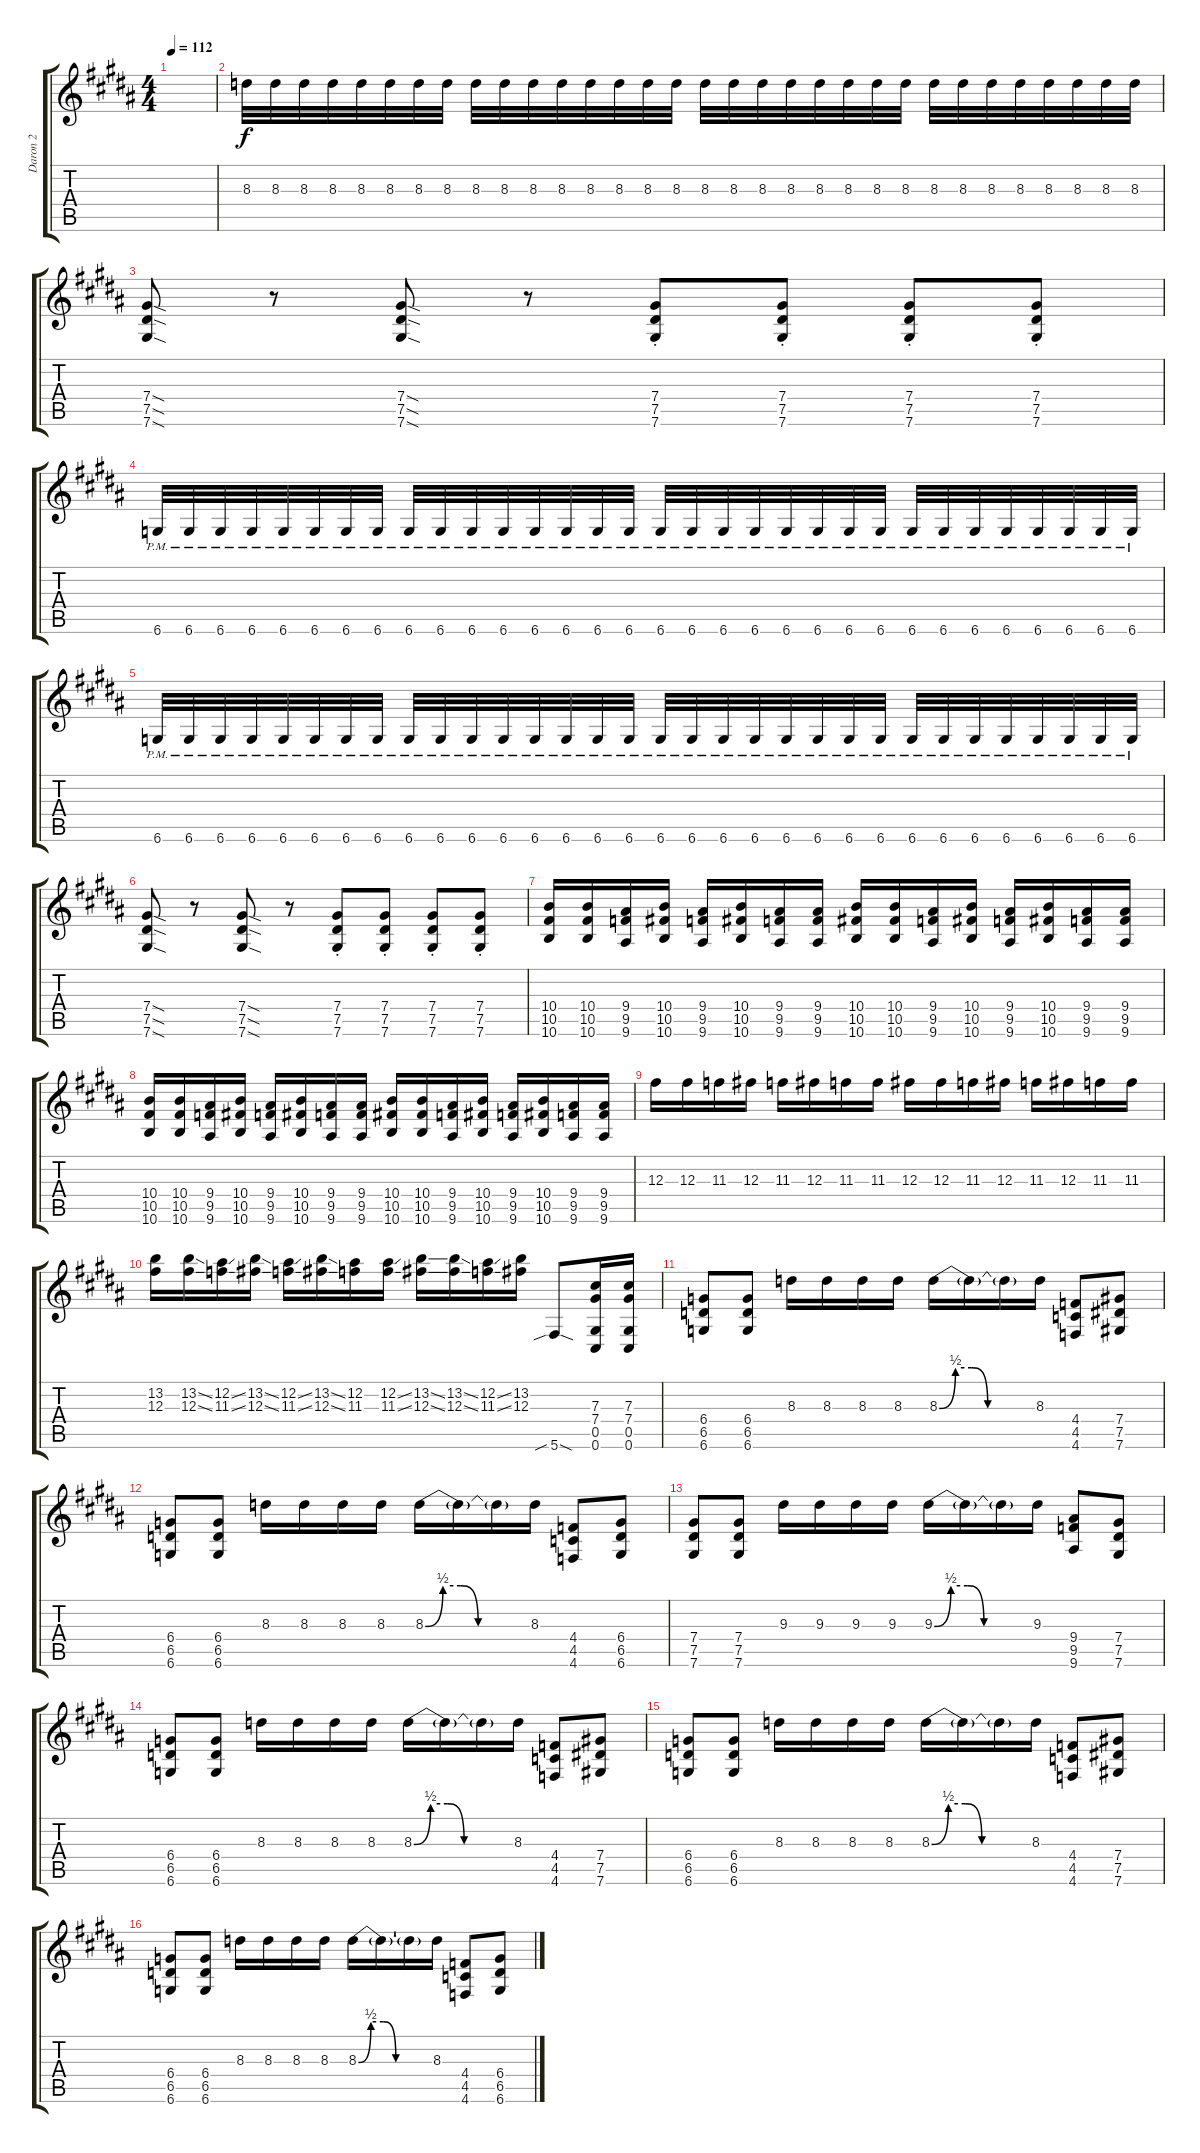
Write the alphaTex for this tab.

\track ("Daron 2" "Daron 2") {instrument overdrivenguitar}
\staff {score tabs}
\tuning (Eb4 Bb3 Gb3 Db3 Ab2 Db2) {hide}
\ts (4 4)
\tempo 112
\clef g2
\ks b
|
8.3.32 8.3.32 8.3.32 8.3.32 8.3.32 8.3.32 8.3.32 8.3.32 8.3.32 8.3.32 8.3.32 8.3.32 8.3.32 8.3.32 8.3.32 8.3.32 8.3.32 8.3.32 8.3.32 8.3.32 8.3.32 8.3.32 8.3.32 8.3.32 8.3.32 8.3.32 8.3.32 8.3.32 8.3.32 8.3.32 8.3.32 8.3.32 |
(7.4{sod} 7.5{sod} 7.6{sod}).8 r.8 (7.4{sod} 7.5{sod} 7.6{sod}).8 r.8 (7.4{st} 7.5{st} 7.6{st}).8 (7.4{st} 7.5{st} 7.6{st}).8 (7.4{st} 7.5{st} 7.6{st}).8 (7.4{st} 7.5{st} 7.6{st}).8 |
6.6{pm}.32 6.6{pm}.32 6.6{pm}.32 6.6{pm}.32 6.6{pm}.32 6.6{pm}.32 6.6{pm}.32 6.6{pm}.32 6.6{pm}.32 6.6{pm}.32 6.6{pm}.32 6.6{pm}.32 6.6{pm}.32 6.6{pm}.32 6.6{pm}.32 6.6{pm}.32 6.6{pm}.32 6.6{pm}.32 6.6{pm}.32 6.6{pm}.32 6.6{pm}.32 6.6{pm}.32 6.6{pm}.32 6.6{pm}.32 6.6{pm}.32 6.6{pm}.32 6.6{pm}.32 6.6{pm}.32 6.6{pm}.32 6.6{pm}.32 6.6{pm}.32 6.6{pm}.32 |
6.6{pm}.32 6.6{pm}.32 6.6{pm}.32 6.6{pm}.32 6.6{pm}.32 6.6{pm}.32 6.6{pm}.32 6.6{pm}.32 6.6{pm}.32 6.6{pm}.32 6.6{pm}.32 6.6{pm}.32 6.6{pm}.32 6.6{pm}.32 6.6{pm}.32 6.6{pm}.32 6.6{pm}.32 6.6{pm}.32 6.6{pm}.32 6.6{pm}.32 6.6{pm}.32 6.6{pm}.32 6.6{pm}.32 6.6{pm}.32 6.6{pm}.32 6.6{pm}.32 6.6{pm}.32 6.6{pm}.32 6.6{pm}.32 6.6{pm}.32 6.6{pm}.32 6.6{pm}.32 |
(7.4{sod} 7.5{sod} 7.6{sod}).8 r.8 (7.4{sod} 7.5{sod} 7.6{sod}).8 r.8 (7.4{st} 7.5{st} 7.6{st}).8 (7.4{st} 7.5{st} 7.6{st}).8 (7.4{st} 7.5{st} 7.6{st}).8 (7.4{st} 7.5{st} 7.6{st}).8 |
(10.4 10.5 10.6).16 (10.4 10.5 10.6).16 (9.4 9.5 9.6).16 (10.4 10.5 10.6).16 (9.4 9.5 9.6).16 (10.4 10.5 10.6).16 (9.4 9.5 9.6).16 (9.4 9.5 9.6).16 (10.4 10.5 10.6).16 (10.4 10.5 10.6).16 (9.4 9.5 9.6).16 (10.4 10.5 10.6).16 (9.4 9.5 9.6).16 (10.4 10.5 10.6).16 (9.4 9.5 9.6).16 (9.4 9.5 9.6).16 |
(10.4 10.5 10.6).16 (10.4 10.5 10.6).16 (9.4 9.5 9.6).16 (10.4 10.5 10.6).16 (9.4 9.5 9.6).16 (10.4 10.5 10.6).16 (9.4 9.5 9.6).16 (9.4 9.5 9.6).16 (10.4 10.5 10.6).16 (10.4 10.5 10.6).16 (9.4 9.5 9.6).16 (10.4 10.5 10.6).16 (9.4 9.5 9.6).16 (10.4 10.5 10.6).16 (9.4 9.5 9.6).16 (9.4 9.5 9.6).16 |
12.3.16 12.3.16 11.3.16 12.3.16 11.3.16 12.3.16 11.3.16 11.3.16 12.3.16 12.3.16 11.3.16 12.3.16 11.3.16 12.3.16 11.3.16 11.3.16 |
(13.2 12.3).16 (13.2{ss} 12.3{ss}).16 (12.2{ss} 11.3{ss}).16 (13.2{ss} 12.3{ss}).16 (12.2{ss} 11.3{ss}).16 (13.2{ss} 12.3{ss}).16 (12.2 11.3).16 (12.2{ss} 11.3{ss}).16 (13.2{ss} 12.3{ss}).16 (13.2{ss} 12.3{ss}).16 (12.2{ss} 11.3{ss}).16 (13.2 12.3).16 5.6{sib sod}.8 (7.3 7.4 0.5 0.6).16 (7.3 7.4 0.5 0.6).16 |
(6.4 6.5 6.6).8 (6.4 6.5 6.6).8 8.3.16 8.3.16 8.3.16 8.3.16 8.3{be (custom 0 0 10 2 20 2 30 0 60 0)}.16 8.3{t}.16 8.3{t}.16 8.3.16 (4.4 4.5 4.6).8 (7.4 7.5 7.6).8 |
(6.4 6.5 6.6).8 (6.4 6.5 6.6).8 8.3.16 8.3.16 8.3.16 8.3.16 8.3{be (custom 0 0 10 2 20 2 30 0 60 0)}.16 8.3{t}.16 8.3{t}.16 8.3.16 (4.4 4.5 4.6).8 (6.4 6.5 6.6).8 |
(7.4 7.5 7.6).8 (7.4 7.5 7.6).8 9.3.16 9.3.16 9.3.16 9.3.16 9.3{be (custom 0 0 10 2 20 2 30 0 60 0)}.16 9.3{t}.16 9.3{t}.16 9.3.16 (9.4 9.5 9.6).8 (7.4 7.5 7.6).8 |
(6.4 6.5 6.6).8 (6.4 6.5 6.6).8 8.3.16 8.3.16 8.3.16 8.3.16 8.3{be (custom 0 0 10 2 20 2 30 0 60 0)}.16 8.3{t}.16 8.3{t}.16 8.3.16 (4.4 4.5 4.6).8 (7.4 7.5 7.6).8 |
(6.4 6.5 6.6).8 (6.4 6.5 6.6).8 8.3.16 8.3.16 8.3.16 8.3.16 8.3{be (custom 0 0 10 2 20 2 30 0 60 0)}.16 8.3{t}.16 8.3{t}.16 8.3.16 (4.4 4.5 4.6).8 (7.4 7.5 7.6).8 |
(6.4 6.5 6.6).8 (6.4 6.5 6.6).8 8.3.16 8.3.16 8.3.16 8.3.16 8.3{be (custom 0 0 10 2 20 2 30 0 60 0)}.16 8.3{t}.16 8.3{t}.16 8.3.16 (4.4 4.5 4.6).8 (6.4 6.5 6.6).8
